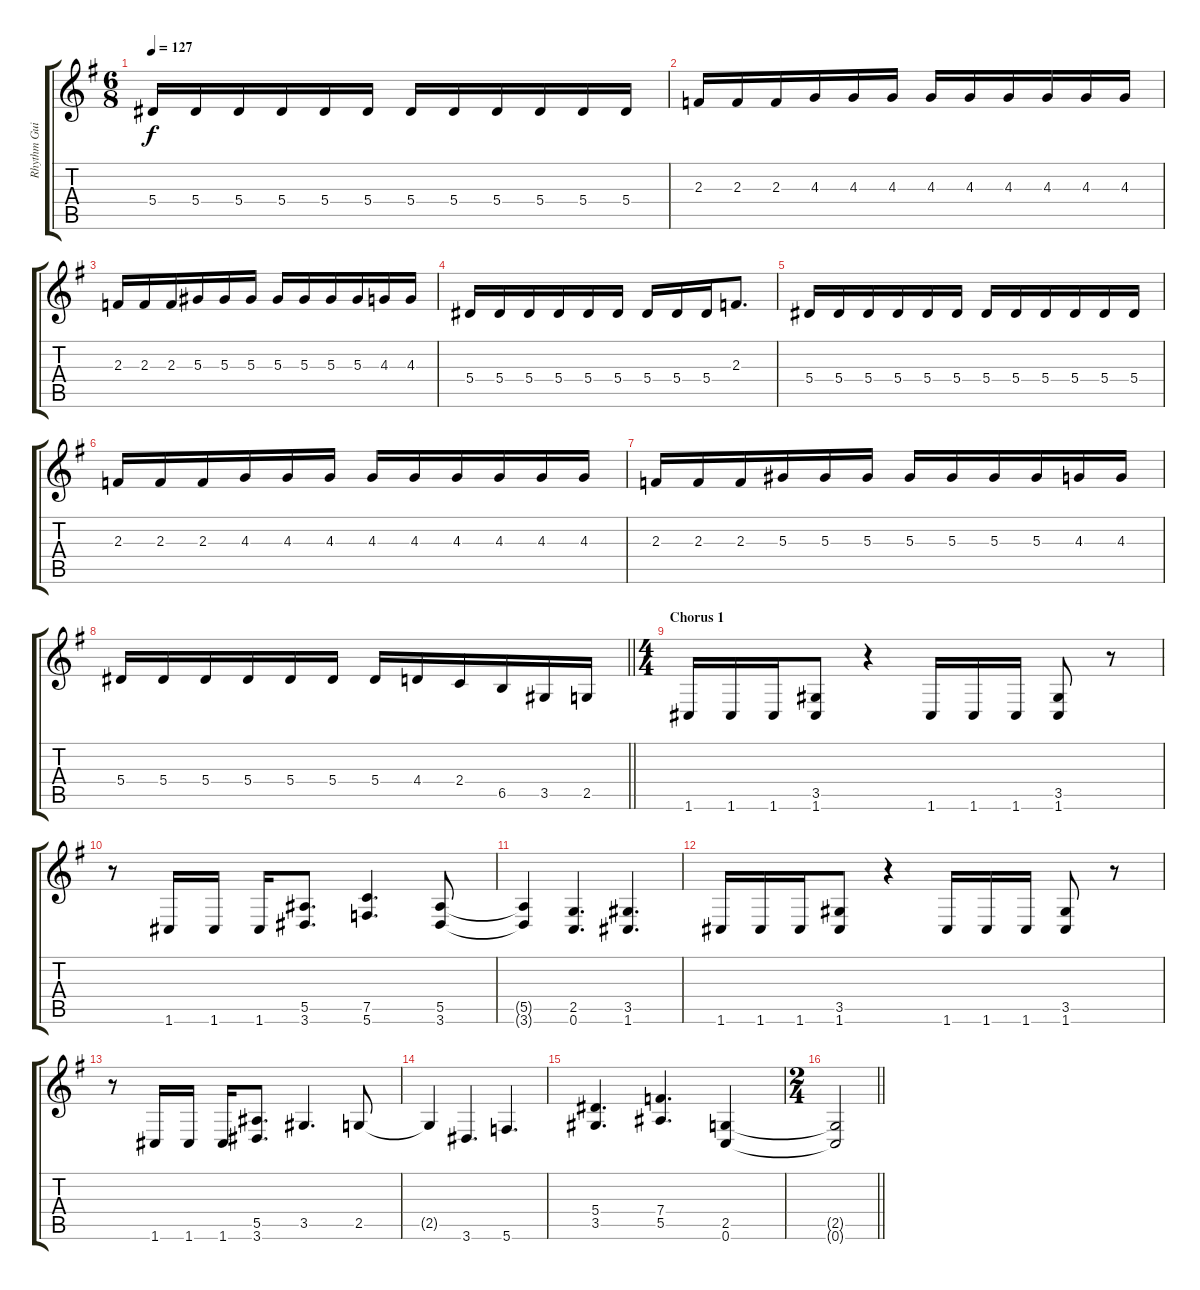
\track ("Rhythm Guitar" "Rhythm Gui") {instrument overdrivenguitar}
\staff {score tabs}
\tuning (C4 G3 Eb3 Bb2 F2 C2) {hide}
\ts (6 8)
\tempo 127
\clef g2
\ks g
5.4.16{dy f} 5.4.16 5.4.16 5.4.16 5.4.16 5.4.16 5.4.16 5.4.16 5.4.16 5.4.16 5.4.16 5.4.16 |
2.3.16 2.3.16 2.3.16 4.3.16 4.3.16 4.3.16 4.3.16 4.3.16 4.3.16 4.3.16 4.3.16 4.3.16 |
2.3.16 2.3.16 2.3.16 5.3.16 5.3.16 5.3.16 5.3.16 5.3.16 5.3.16 5.3.16 4.3.16 4.3.16 |
5.4.16 5.4.16 5.4.16 5.4.16 5.4.16 5.4.16 5.4.16 5.4.16 5.4.16 2.3.8{d} |
5.4.16 5.4.16 5.4.16 5.4.16 5.4.16 5.4.16 5.4.16 5.4.16 5.4.16 5.4.16 5.4.16 5.4.16 |
2.3.16 2.3.16 2.3.16 4.3.16 4.3.16 4.3.16 4.3.16 4.3.16 4.3.16 4.3.16 4.3.16 4.3.16 |
2.3.16 2.3.16 2.3.16 5.3.16 5.3.16 5.3.16 5.3.16 5.3.16 5.3.16 5.3.16 4.3.16 4.3.16 |
\barLineRight lightlight
5.4.16 5.4.16 5.4.16 5.4.16 5.4.16 5.4.16 5.4.16 4.4.16 2.4.16 6.5.16 3.5.16 2.5.16 |
\ts (4 4)
\section ("" "Chorus 1")
1.6.16 1.6.16 1.6.16 (3.5 1.6).8 r.4 1.6.16 1.6.16 1.6.16 (3.5 1.6).8 r.8 |
r.8 1.6.16 1.6.16 1.6.16 (5.5 3.6).8{d} (7.5 5.6).4{d} (5.5 3.6).8 |
(5.5{t} 3.6{t}).4 (2.5 0.6).4{d} (3.5 1.6).4{d} |
1.6.16 1.6.16 1.6.16 (3.5 1.6).8 r.4 1.6.16 1.6.16 1.6.16 (3.5 1.6).8 r.8 |
r.8 1.6.16 1.6.16 1.6.16 (5.5 3.6).8{d} 3.5.4{d} 2.5.8 |
2.5{t}.4 3.6.4{d} 5.6.4{d} |
(5.4 3.5).4{d} (7.4 5.5).4{d} (2.5 0.6).4 |
\ts (2 4)
\barLineRight lightlight
(2.5{t} 0.6{t}).2
